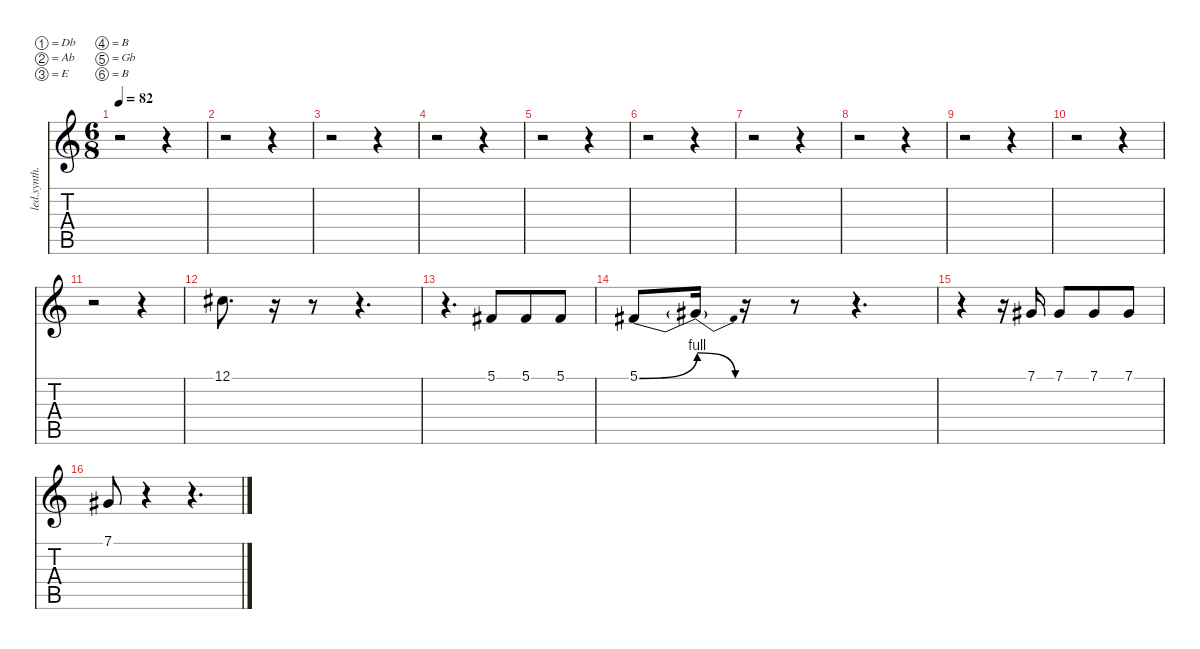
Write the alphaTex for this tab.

\defaultSystemsLayout 4
\hideDynamics
\bracketExtendMode nobrackets
\otherSystemsTrackNameOrientation horizontal
\track ("Coros" "led.synth.") {instrument lead2sawtooth}
\staff {score tabs}
\tuning (Db4 Ab3 E3 B2 Gb2 B1)
\ts (6 8)
\tempo 82
\clef g2
\ks c
r.2{dy f} r.4 |
r.2 r.4 |
r.2 r.4 |
r.2 r.4 |
r.2 r.4 |
r.2 r.4 |
r.2 r.4 |
r.2 r.4 |
r.2 r.4 |
r.2 r.4 |
r.2 r.4 |
12.1{acc #}.8{d} r.16 r.8 r.4{d} |
r.4{d} 5.1{acc #}.8 5.1{acc #}.8 5.1{acc #}.8 |
5.1{be (bend 0 0 60 4) acc #}.8 5.1{be (release 0 4 60 0) t}.16 r.16 r.8 r.4{d} |
r.4 r.16 7.1{acc #}.16 7.1{acc #}.8 7.1{acc #}.8 7.1{acc #}.8 |
7.1{acc #}.8 r.4 r.4{d}
